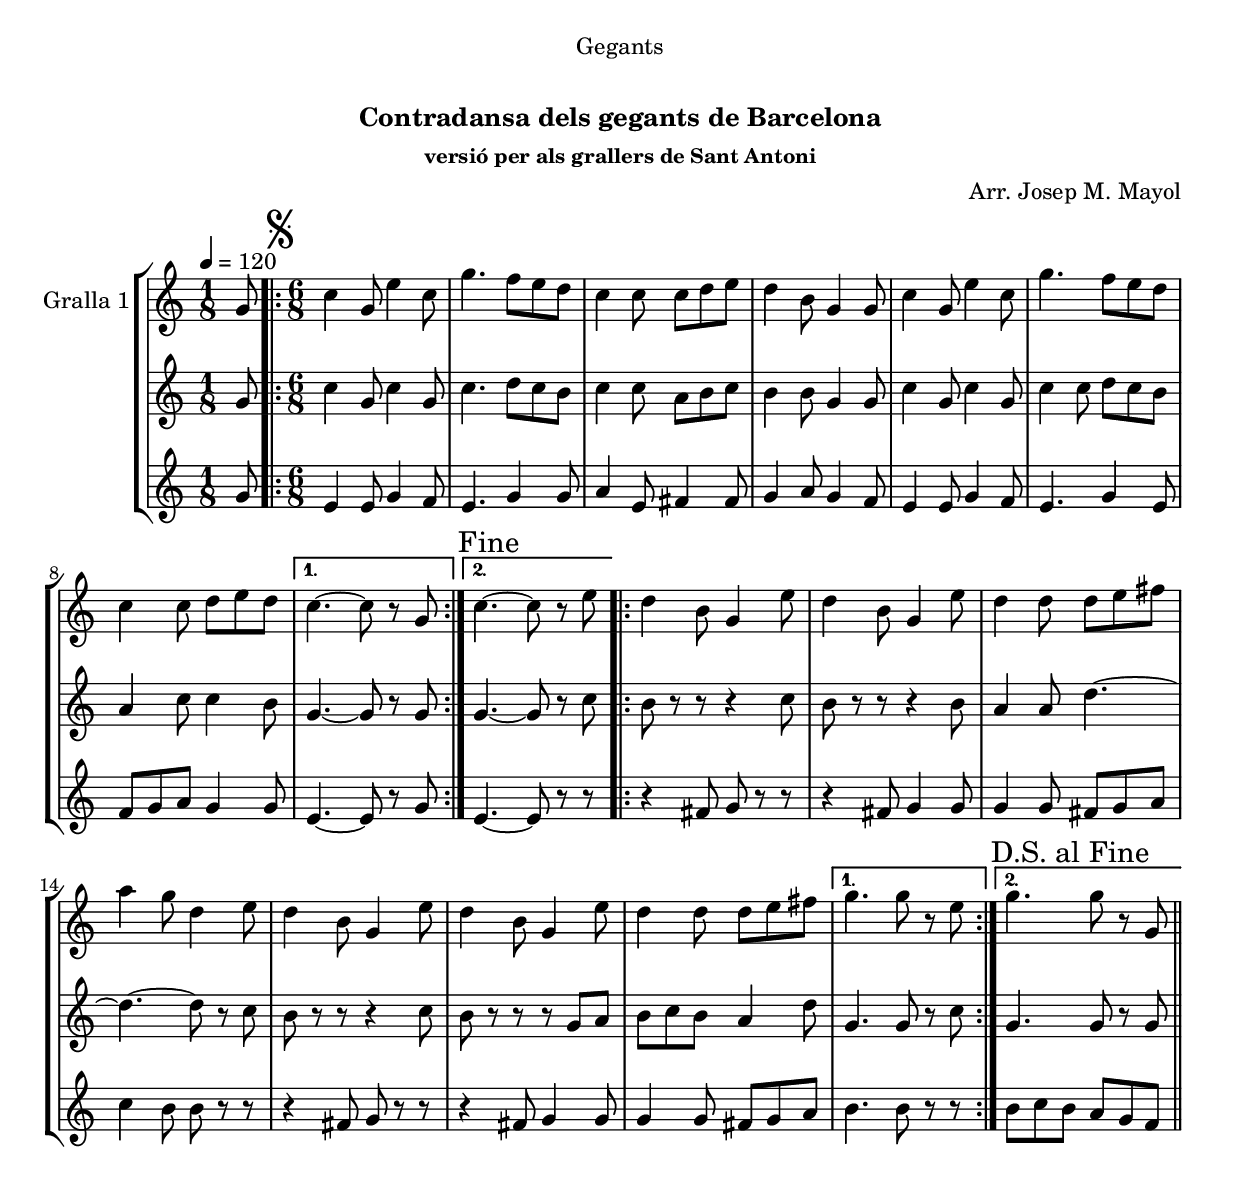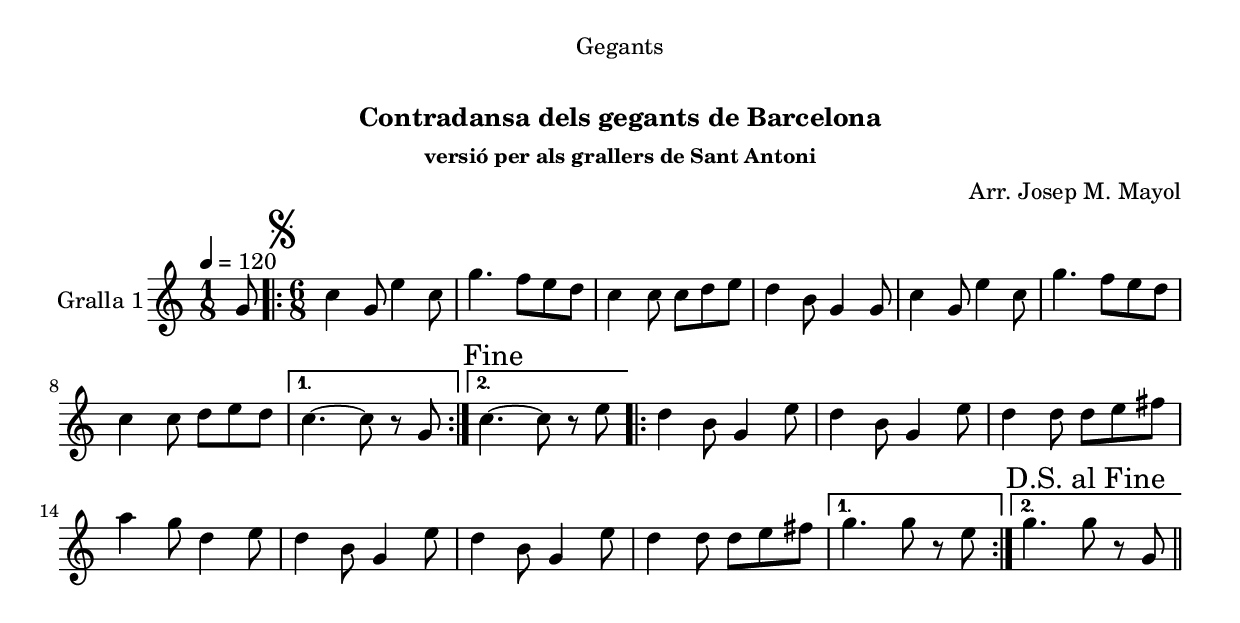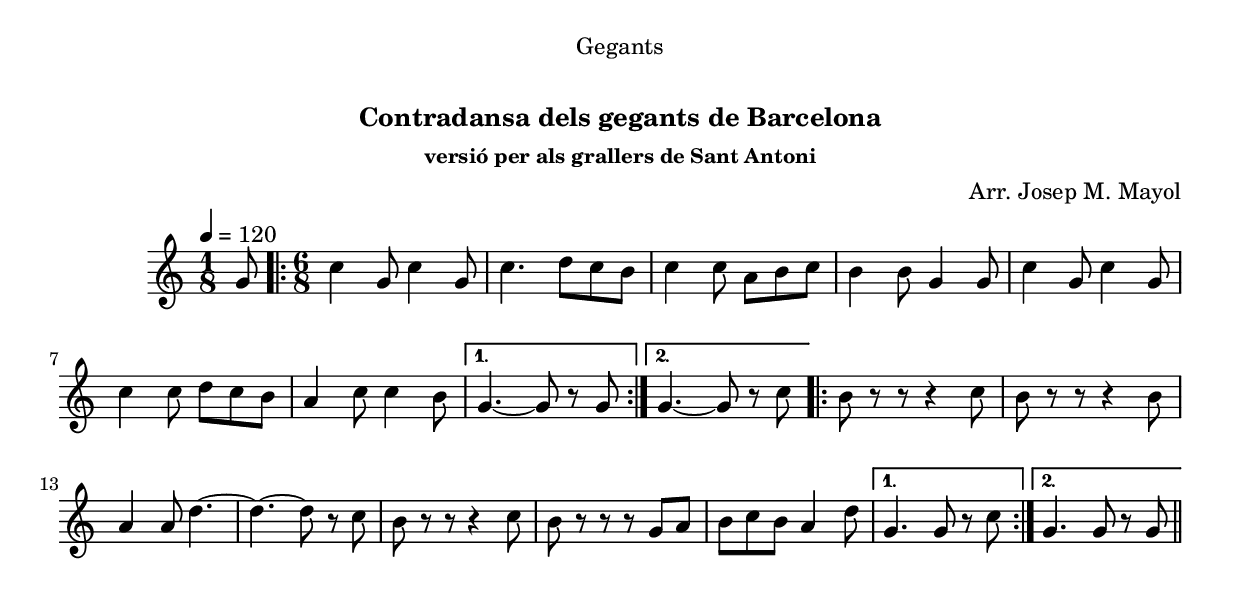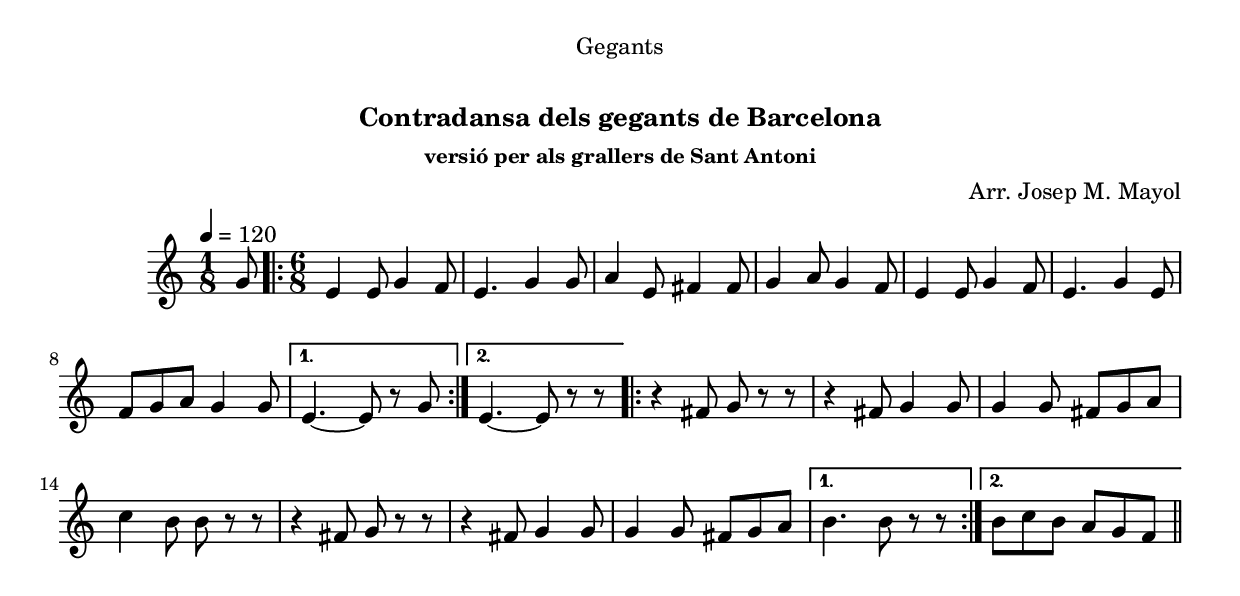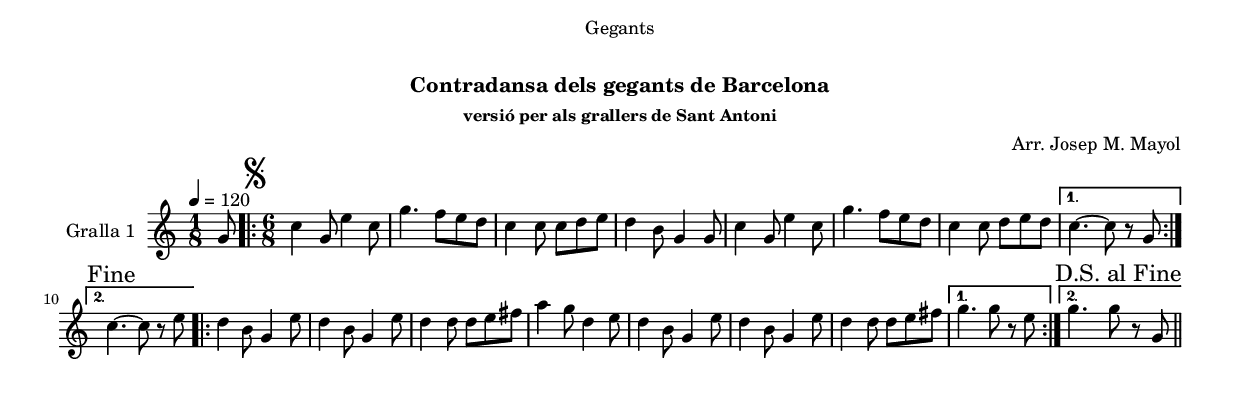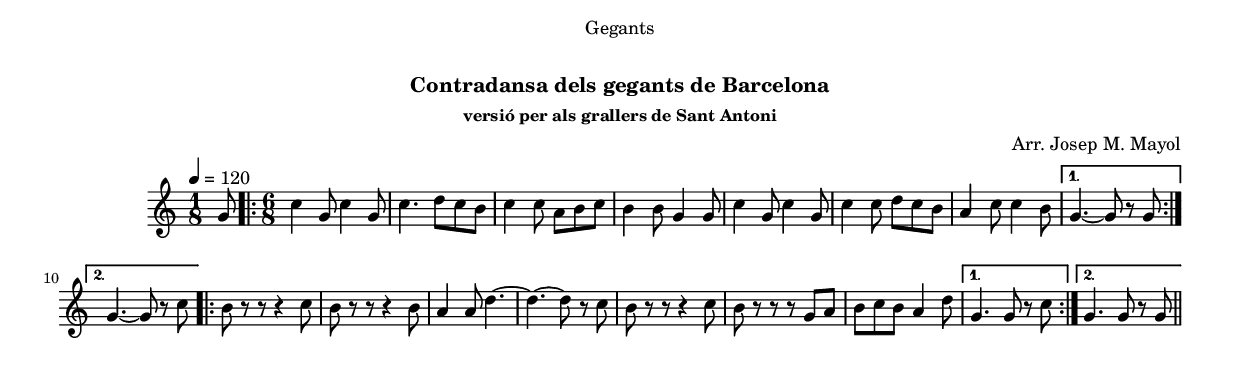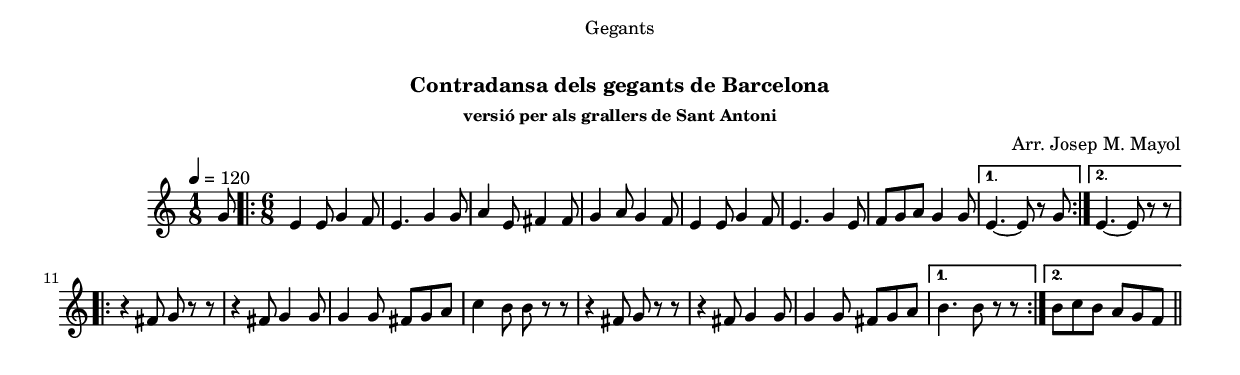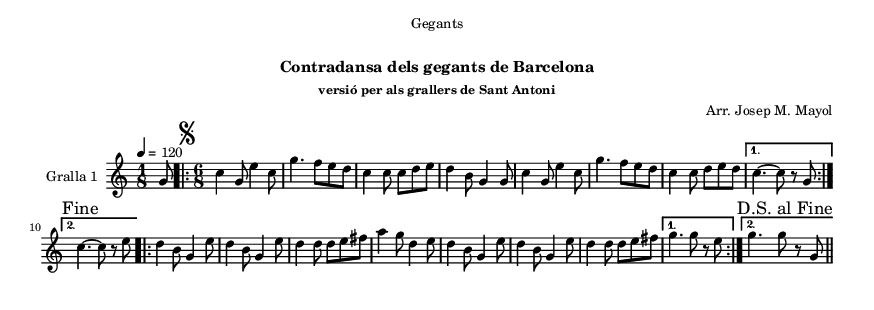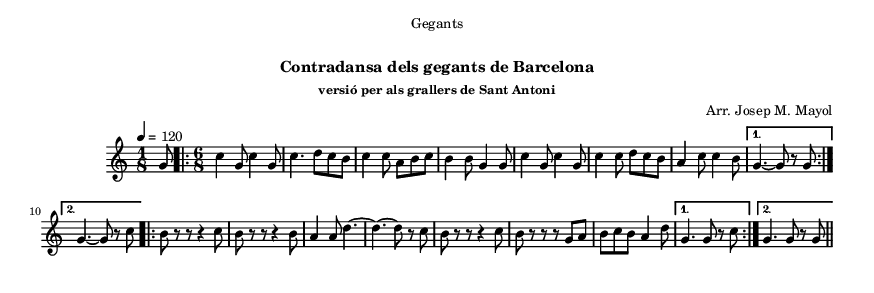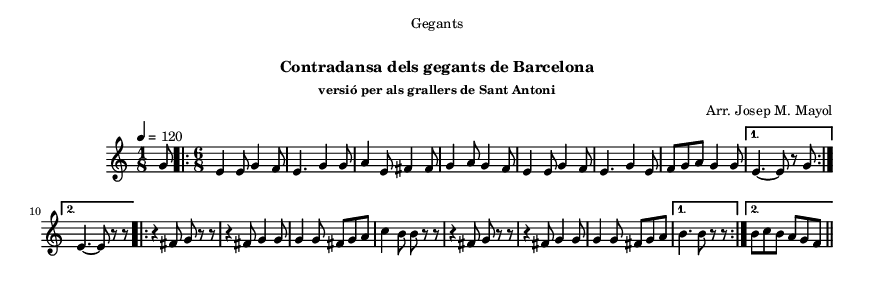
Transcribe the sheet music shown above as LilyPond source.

\version "2.16.0"

\header {
  dedication="Gegants"
  title="         "
  subtitle="Contradansa dels gegants de Barcelona"
  subsubtitle="versió per als grallers de Sant Antoni"
  poet=""
  meter=""
  piece=""
  composer="Arr. Josep M. Mayol"
  arranger=""
  opus=""
  instrument=""
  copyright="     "
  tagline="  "
}

liniaroAa =
\relative g'
{
  \tempo 4=120
  \clef treble
  \key c \major
  \time 1/8
  g8  |
  \time 6/8   \repeat volta 2 { \mark \markup {\musicglyph #"scripts.segno"} c4 g8 e'4 c8  |
  g'4. f8 e d  |
  c4 c8 c d e  |
  %05
  d4 b8 g4 g8  |
  c4 g8 e'4 c8  |
  g'4. f8 e d  |
  c4 c8 d e d }
  \alternative { { c4. ~ c8 r g }
  %10
  { \mark "Fine" c4. ~ c8 r e } }
  \repeat volta 2 { d4 b8 g4 e'8  |
  d4 b8 g4 e'8  |
  d4 d8 d e fis  |
  a4 g8 d4 e8  |
  %15
  d4 b8 g4 e'8  |
  d4 b8 g4 e'8  |
  d4 d8 d e fis }
  \alternative { { g4. g8 r e }
  { \mark "D.S. al Fine" g4. g8 r g, } } \bar "||"
}

liniaroAb =
\relative g'
{
  \tempo 4=120
  \clef treble
  \key c \major
  \time 1/8
  g8  |
  \time 6/8   \repeat volta 2 { c4 g8 c4 g8  |
  c4. d8 c b  |
  c4 c8 a b c  |
  %05
  b4 b8 g4 g8  |
  c4 g8 c4 g8  |
  c4 c8 d c b  |
  a4 c8 c4 b8 }
  \alternative { { g4. ~ g8 r g }
  %10
  { g4. ~ g8 r c } }
  \repeat volta 2 { b8 r r r4 c8  |
  b8 r r r4 b8  |
  a4 a8 d4. ~  |
  d4. ~ d8 r c  |
  %15
  b8 r r r4 c8  |
  b8 r r r g a  |
  b8 c b a4 d8 }
  \alternative { { g,4. g8 r c }
  { g4. g8 r g } } \bar "||"
}

liniaroAc =
\relative g'
{
  \tempo 4=120
  \clef treble
  \key c \major
  \time 1/8
  g8  |
  \time 6/8   \repeat volta 2 { e4 e8 g4 f8  |
  e4. g4 g8  |
  a4 e8 fis4 fis8  |
  %05
  g4 a8 g4 f8  |
  e4 e8 g4 f8  |
  e4. g4 e8  |
  f8 g a g4 g8 }
  \alternative { { e4. ~ e8 r g }
  %10
  { e4. ~ e8 r r } }
  \repeat volta 2 { r4 fis8 g r r  |
  r4 fis8 g4 g8  |
  g4 g8 fis g a  |
  c4 b8 b r r  |
  %15
  r4 fis8 g r r  |
  r4 fis8 g4 g8  |
  g4 g8 fis g a }
  \alternative { { b4. b8 r r }
  { b8 c b a g f } } \bar "||"
}

\book {

\paper {
  print-page-number = false
  #(set-paper-size "a4")
  #(layout-set-staff-size 20)
}

\bookpart {
  \score {
    \new StaffGroup {
      \override Score.RehearsalMark #'self-alignment-X = #LEFT
      <<
        \new Staff \with {instrumentName = #"Gralla 1" } \liniaroAa
        \new Staff \with {instrumentName = #"" } \liniaroAb
        \new Staff \with {instrumentName = #"" } \liniaroAc
      >>
    }
    \layout {}
  }\score { \unfoldRepeats
    \new StaffGroup {
      \override Score.RehearsalMark #'self-alignment-X = #LEFT
      <<
        \new Staff \with {instrumentName = #"Gralla 1" } \liniaroAa
        \new Staff \with {instrumentName = #"" } \liniaroAb
        \new Staff \with {instrumentName = #"" } \liniaroAc
      >>
    }
    \midi {}
  }
}

\bookpart {
  \header {}
  \score {
    \new StaffGroup {
      \override Score.RehearsalMark #'self-alignment-X = #LEFT
      <<
        \new Staff \with {instrumentName = #"Gralla 1" } \liniaroAa
      >>
    }
    \layout {}
  }\score { \unfoldRepeats
    \new StaffGroup {
      \override Score.RehearsalMark #'self-alignment-X = #LEFT
      <<
        \new Staff \with {instrumentName = #"Gralla 1" } \liniaroAa
      >>
    }
    \midi {}
  }
}

\bookpart {
  \header {}
  \score {
    \new StaffGroup {
      \override Score.RehearsalMark #'self-alignment-X = #LEFT
      <<
        \new Staff \with {instrumentName = #"" } \liniaroAb
      >>
    }
    \layout {}
  }\score { \unfoldRepeats
    \new StaffGroup {
      \override Score.RehearsalMark #'self-alignment-X = #LEFT
      <<
        \new Staff \with {instrumentName = #"" } \liniaroAb
      >>
    }
    \midi {}
  }
}

\bookpart {
  \header {}
  \score {
    \new StaffGroup {
      \override Score.RehearsalMark #'self-alignment-X = #LEFT
      <<
        \new Staff \with {instrumentName = #"" } \liniaroAc
      >>
    }
    \layout {}
  }\score { \unfoldRepeats
    \new StaffGroup {
      \override Score.RehearsalMark #'self-alignment-X = #LEFT
      <<
        \new Staff \with {instrumentName = #"" } \liniaroAc
      >>
    }
    \midi {}
  }
}

}

\book {

\paper {
  print-page-number = false
  #(set-paper-size "a5landscape")
  #(layout-set-staff-size 16)
  #(define output-suffix "a5")
}

\bookpart {
  \header {}
  \score {
    \new StaffGroup {
      \override Score.RehearsalMark #'self-alignment-X = #LEFT
      <<
        \new Staff \with {instrumentName = #"Gralla 1" } \liniaroAa
      >>
    }
    \layout {}
  }
}

\bookpart {
  \header {}
  \score {
    \new StaffGroup {
      \override Score.RehearsalMark #'self-alignment-X = #LEFT
      <<
        \new Staff \with {instrumentName = #"" } \liniaroAb
      >>
    }
    \layout {}
  }
}

\bookpart {
  \header {}
  \score {
    \new StaffGroup {
      \override Score.RehearsalMark #'self-alignment-X = #LEFT
      <<
        \new Staff \with {instrumentName = #"" } \liniaroAc
      >>
    }
    \layout {}
  }
}

}

\book {

\paper {
  print-page-number = false
  #(set-paper-size "a6landscape")
  #(layout-set-staff-size 12)
  #(define output-suffix "a6")
}

\bookpart {
  \header {}
  \score {
    \new StaffGroup {
      \override Score.RehearsalMark #'self-alignment-X = #LEFT
      <<
        \new Staff \with {instrumentName = #"Gralla 1" } \liniaroAa
      >>
    }
    \layout {}
  }
}

\bookpart {
  \header {}
  \score {
    \new StaffGroup {
      \override Score.RehearsalMark #'self-alignment-X = #LEFT
      <<
        \new Staff \with {instrumentName = #"" } \liniaroAb
      >>
    }
    \layout {}
  }
}

\bookpart {
  \header {}
  \score {
    \new StaffGroup {
      \override Score.RehearsalMark #'self-alignment-X = #LEFT
      <<
        \new Staff \with {instrumentName = #"" } \liniaroAc
      >>
    }
    \layout {}
  }
}

}

